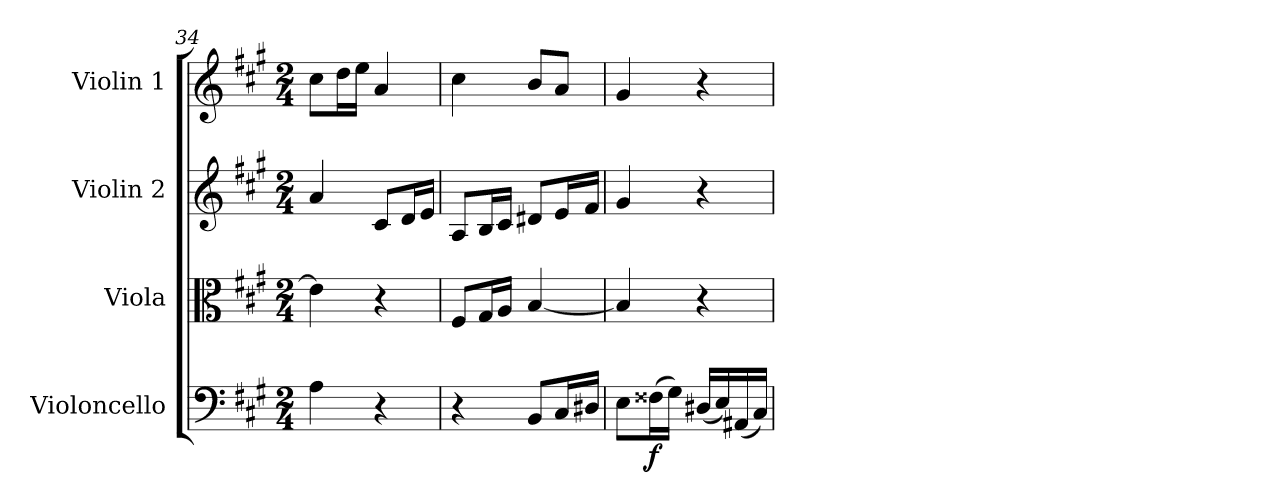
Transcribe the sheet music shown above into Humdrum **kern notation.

**kern	**dynam	**kern	**kern	**kern
*part4	*part4	*part3	*part2	*part1
*staff4	*staff4	*staff3	*staff2	*staff1
*I"Violoncello	*	*I"Viola	*I"Violin 2	*I"Violin 1
*I'Vc	*	*I'Vla	*I'Vln	*I'Vln
*clefF4	*	*clefC3	*clefG2	*clefG2
*k[f#c#g#]	*	*k[f#c#g#]	*k[f#c#g#]	*k[f#c#g#]
*M2/4	*	*M2/4	*M2/4	*M2/4
=34	=34	=34	=34	=34
4A\	.	4e\]	4a/	8cc#\L
.	.	.	.	16dd\L
.	.	.	.	16ee\JJ
4r	.	4r	8c#/L	4a/
.	.	.	16d/L	.
.	.	.	16e/JJ	.
!!LO:LB:g=z
=35	=35	=35	=35	=35
4r	.	8F#/L	8A/L	4cc#\
.	.	16G#/L	16B/L	.
.	.	16A/JJ	16c#/JJ	.
8BB/L	.	[4B/	8d#X/L	8b/L
16C#/L	.	.	16e/L	8a/J
16D#X/JJ	.	.	16f#/JJ	.
=36	=36	=36	=36	=36
8E\L	.	4B/]	4g#/	4g#/
!	!LO:DY:b	!	!	!
(16F##X\L	f	.	.	.
16G#\JJ)	.	.	.	.
(16D#X/LL	.	4r	4r	4r
16E/)	.	.	.	.
(16AA#X/	.	.	.	.
16C#/JJ)	.	.	.	.
=	=	=	=	=
*-	*-	*-	*-	*-
